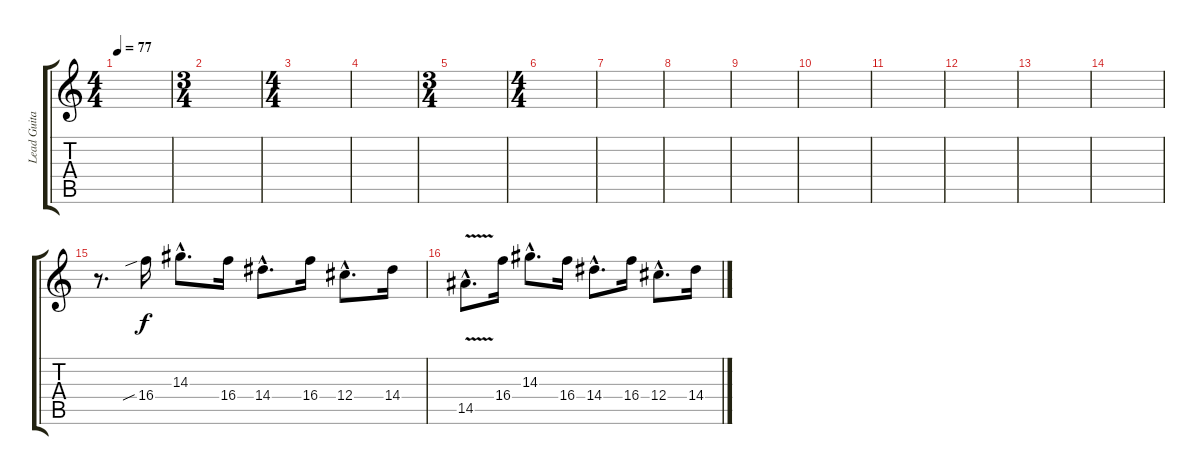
\track ("Lead Guitar" "Lead Guita") {instrument distortionguitar}
\staff {score tabs}
\tuning (Eb4 Bb3 Gb3 Db3 Ab2 Db2) {hide}
\ts (4 4)
\tempo 77
\clef g2
\ks c
|
\ts (3 4)
|
\ts (4 4)
|
|
\ts (3 4)
|
\ts (4 4)
|
|
|
|
|
|
|
|
|
r.8{d} 16.4{sib}.16 14.3{hac}.8{d} 16.4.16 14.4{hac}.8{d} 16.4.16 12.4{hac}.8{d} 14.4.16 |
14.5{v hac}.8{d} 16.4.16 14.3{hac}.8{d} 16.4.16 14.4{hac}.8{d} 16.4.16 12.4{hac}.8{d} 14.4.16
